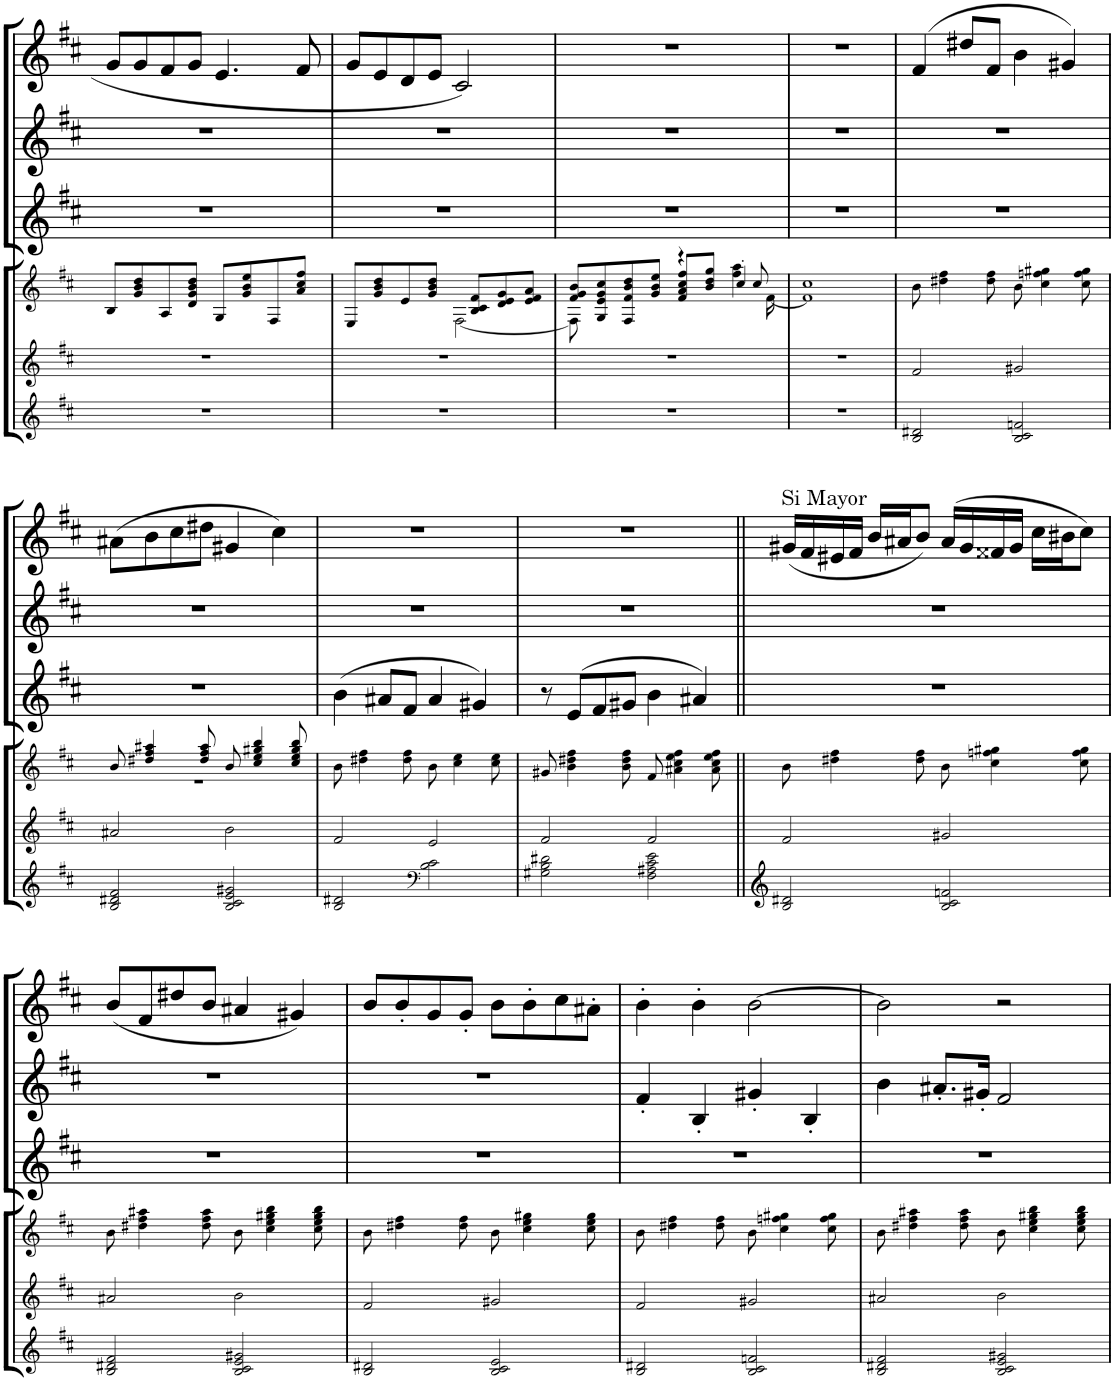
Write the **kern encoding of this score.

**kern	**kern	**kern	**kern	**kern	**kern
*part5	*part5	*part4	*part3	*part2	*part1
*staff6	*staff5	*staff4	*staff3	*staff2	*staff1
*I"Piano	*	*I"Piano	*I"Piano	*I"Piano	*I"Piano
*I'Pno	*	*I'Pno	*I'Pno	*I'Pno	*I'Pno
!!LO:PB:g=z
*clefG2	*clefG2	*clefG2	*clefG2	*clefG2	*clefG2
*k[f#c#]	*k[f#c#]	*k[f#c#]	*k[f#c#]	*k[f#c#]	*k[f#c#]
*M4/4	*M4/4	*M4/4	*M4/4	*M4/4	*M4/4
=28	=28	=28	=28	=28	=28
1r	1r	8B/L	1r	1r	8g/L
.	.	8g/ 8b/ 8dd/	.	.	8g/
.	.	8A/	.	.	8f#/
.	.	8d/ 8g/ 8b/ 8dd/J	.	.	8g/J
.	.	8G/L	.	.	4.e/
.	.	8g/ 8b/ 8ee/	.	.	.
.	.	8F#/	.	.	.
.	.	8a/ 8cc#/ 8ff#/J	.	.	8f#/
=29	=29	=29	=29	=29	=29
*	*	*^	*	*	*
*	*	*	*^	*	*	*
1r	1r	1ryy	2ryy	8E/L	1r	1r	8g/L
.	.	.	.	8g/ 8b/ 8dd/	.	.	8e/
.	.	.	.	8e/	.	.	8d/
.	.	.	.	8g/ 8b/ 8dd/J	.	.	8e/J
.	.	.	[2F#\	8ryy	.	.	2c#/
.	.	.	.	8B/ 8c#/ 8f#/L	.	.	.
.	.	.	.	8d/ 8e/ 8g/	.	.	.
.	.	.	.	8e/ 8f#/ 8a/J	.	.	.
=30	=30	=30	=30	=30	=30	=30	=30
*	*	*	*	*^	*	*	*
1r	1r	2ryy	8F#\]	8f#/ 8g/ 8b/L	2ryy	1r	1r	1r
.	.	.	8ryy	8G/ 8e/ 8g/ 8cc#/	.	.	.	.
.	.	.	4ryy	8F#/ 8f#/ 8b/ 8dd/	.	.	.	.
.	.	.	.	8g/ 8b/ 8ee/J	.	.	.	.
.	.	4r	4ryy	8f#/ 8a/ 8cc#/ 8ff#/L	4ryy	.	.	.
.	.	.	.	8b/ 8dd/ 8gg/J	.	.	.	.
.	.	8ryy	4ff#\ 4aa\	4cc#'/	8ryy	.	.	.
.	.	8cc#/	.	.	16ryy	.	.	.
.	.	.	.	.	[16f#\	.	.	.
=31	=31	=31	=31	=31	=31	=31	=31	=31
1r	1r	8ryy	1cc#	1ryy	1f#]	1r	1r	1r
.	.	8ryy	.	.	.	.	.	.
.	.	2.ryy	.	.	.	.	.	.
*	*	*v	*v	*v	*v	*	*	*
=32	=32	=32	=32	=32	=32
2B/ 2d#X/	2f#/	8b\	1r	1r	(4f#/
.	.	4dd#X\ 4ff#\	.	.	.
.	.	.	.	.	8dd#X/L
.	.	8dd#\ 8ff#\	.	.	8f#/J
2B/ 2c#/ 2fn/	2g#X/	8b\	.	.	4b\
.	.	4cc#\ 4ffn\ 4gg#X\	.	.	.
.	.	.	.	.	4g#X/)
.	.	8cc#\ 8ff\ 8gg#\	.	.	.
!!LO:LB:g=z
=33	=33	=33	=33	=33	=33
*	*	*^	*	*	*
2B/ 2d#X/ 2f#/	2a#X/	8b/	1r	1r	1r	(8a#X\L
.	.	4dd#X/ 4ff#/ 4aa#X/	.	.	.	8b\
.	.	.	.	.	.	8cc#\
.	.	8dd#/ 8ff#/ 8aa#/	.	.	.	8dd#X\J
2B/ 2c#/ 2e/ 2g#X/	2b\	8b/	.	.	.	4g#X/
.	.	4cc#/ 4ee/ 4gg#X/ 4bb/	.	.	.	.
.	.	.	.	.	.	4cc#\)
.	.	8cc#/ 8ee/ 8gg#/ 8bb/	.	.	.	.
*	*	*v	*v	*	*	*
=34	=34	=34	=34	=34	=34
2B/ 2d#X/	2f#/	8b\	(4b\	1r	1r
.	.	4dd#X\ 4ff#\	.	.	.
.	.	.	8a#X/L	.	.
.	.	8dd#\ 8ff#\	8f#/J	.	.
*clefF4	*	*	*	*	*
2B\ 2c#\	2e/	8b\	4a#/	.	.
.	.	4cc#\ 4ee\	.	.	.
.	.	.	4g#X/)	.	.
.	.	8cc#\ 8ee\	.	.	.
=35	=35	=35	=35	=35	=35
2G#X\ 2B\ 2d#X\	2f#/	8g#X/	8r	1r	1r
.	.	4b\ 4dd#X\ 4ff#\	(8e/L	.	.
.	.	.	8f#/	.	.
.	.	8b\ 8dd#\ 8ff#\	8g#X/J	.	.
2F#\ 2A#X\ 2c#\ 2e\	2f#/	8f#/	4b\	.	.
.	.	4a#X\ 4cc#\ 4ee\ 4ff#\	.	.	.
.	.	.	4a#X/)	.	.
.	.	8a#\ 8cc#\ 8ee\ 8ff#\	.	.	.
=36||	=36||	=36||	=36||	=36||	=36||
!	!	!	!	!	!LO:TX:a:t=Si Mayor
2B/ 2d#X/	2f#/	8b\	1r	1r	(16g#X/LL
.	.	.	.	.	16f#/
.	.	4dd#X\ 4ff#\	.	.	16e#X/
.	.	.	.	.	16f#/JJ
.	.	.	.	.	16b/LL
.	.	.	.	.	16a#X/J
.	.	8dd#\ 8ff#\	.	.	8b/J)
2B/ 2c#/ 2fn/	2g#X/	8b\	.	.	(16a#/LL
.	.	.	.	.	16g#/
.	.	4cc#\ 4ffn\ 4gg#X\	.	.	16f##X/
.	.	.	.	.	16g#/JJ
.	.	.	.	.	16cc#\LL
.	.	.	.	.	16b#X\J
.	.	8cc#\ 8ff\ 8gg#\	.	.	8cc#\J)
!!LO:LB:g=z
=37	=37	=37	=37	=37	=37
2B/ 2d#X/ 2f#/	2a#X/	8b\	1r	1r	(8b/L
.	.	4dd#X\ 4ff#\ 4aa#X\	.	.	8f#/
.	.	.	.	.	8dd#X/
.	.	8dd#\ 8ff#\ 8aa#\	.	.	8b/J
2B/ 2c#/ 2e/ 2g#X/	2b\	8b\	.	.	4a#X/
.	.	4cc#\ 4ee\ 4gg#X\ 4bb\	.	.	.
.	.	.	.	.	4g#X/)
.	.	8cc#\ 8ee\ 8gg#\ 8bb\	.	.	.
=38	=38	=38	=38	=38	=38
2B/ 2d#X/	2f#/	8b\	1r	1r	8b/L
.	.	4dd#X\ 4ff#\	.	.	8b'/
.	.	.	.	.	8g/
.	.	8dd#\ 8ff#\	.	.	8g'/J
2B/ 2c#/ 2e/	2g#X/	8b\	.	.	8b\L
.	.	4cc#\ 4ee\ 4gg#X\	.	.	8b'\
.	.	.	.	.	8cc#\
.	.	8cc#\ 8ee\ 8gg#\	.	.	8a#X'\J
=39	=39	=39	=39	=39	=39
2B/ 2d#X/	2f#/	8b\	1r	4f#'/	4b'\
.	.	4dd#X\ 4ff#\	.	.	.
.	.	.	.	4B'/	4b'\
.	.	8dd#\ 8ff#\	.	.	.
2B/ 2c#/ 2fn/	2g#X/	8b\	.	4g#X'/	[2b\
.	.	4cc#\ 4ffn\ 4gg#X\	.	.	.
.	.	.	.	4B'/	.
.	.	8cc#\ 8ff\ 8gg#\	.	.	.
=40	=40	=40	=40	=40	=40
2B/ 2d#X/ 2f#/	2a#X/	8b\	1r	4b\	2b\]
.	.	4dd#X\ 4ff#\ 4aa#X\	.	.	.
.	.	.	.	8.a#X'/L	.
.	.	8dd#\ 8ff#\ 8aa#\	.	.	.
.	.	.	.	16g#X'/Jk	.
2B/ 2c#/ 2e/ 2g#X/	2b\	8b\	.	2f#/	2r
.	.	4cc#\ 4ee\ 4gg#X\ 4bb\	.	.	.
.	.	8cc#\ 8ee\ 8gg#\ 8bb\	.	.	.
=	=	=	=	=	=
*-	*-	*-	*-	*-	*-
